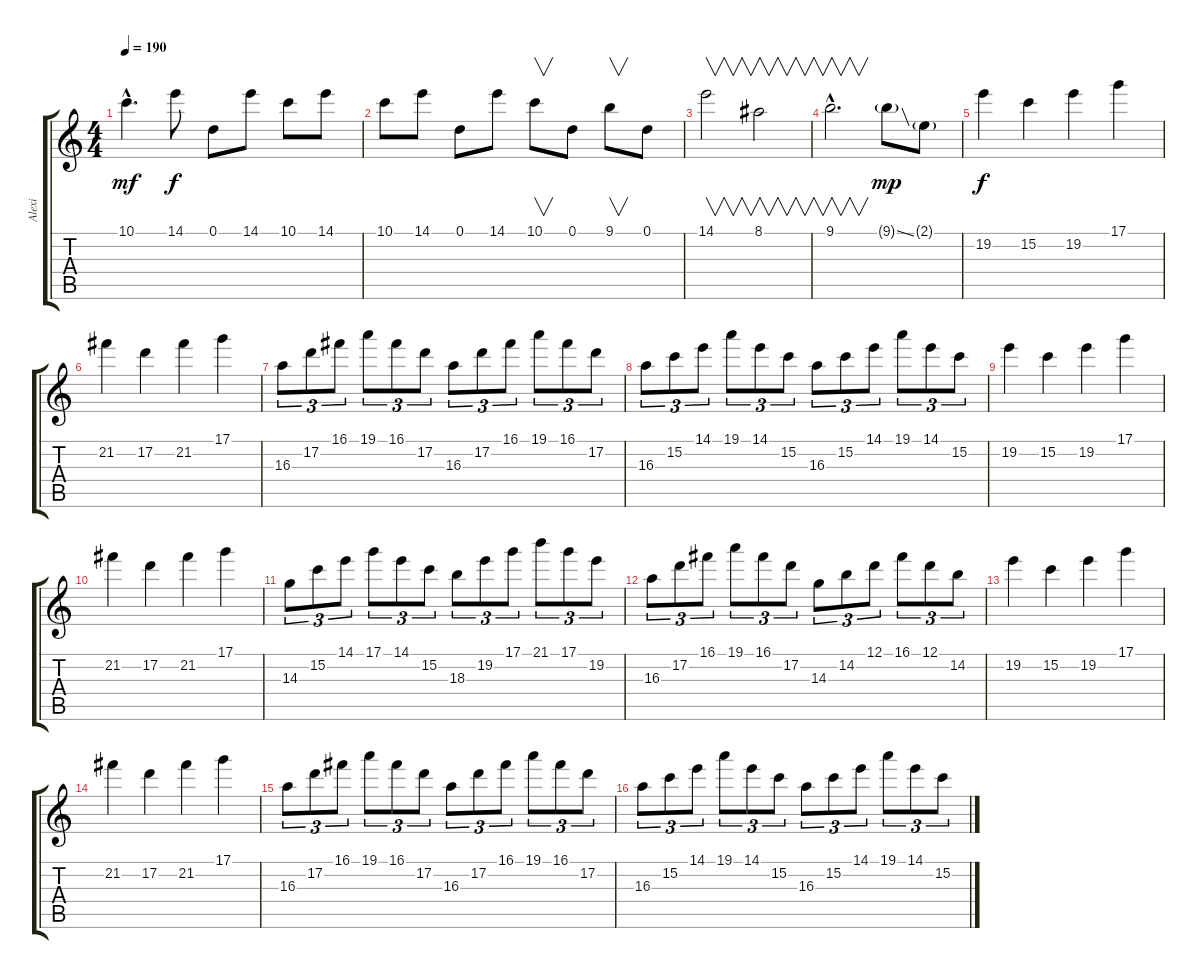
\track ("Alexi" "Alexi") {instrument distortionguitar}
\staff {score tabs}
\tuning (D4 A3 F3 C3 G2 D2) {hide}
\ts (4 4)
\tempo 190
\clef g2
\ks c
10.1{hac}.4{d dy mf} 14.1.8{dy f} 0.1.8 14.1.8 10.1.8 14.1.8 |
10.1.8 14.1.8 0.1.8 14.1.8 10.1.8{v} 0.1.8 9.1.8{v} 0.1.8 |
14.1.2{v} 8.1.2{v} |
9.1{hac}.2{v d} 9.1{ss g}.8{dy mp} 2.1{g}.8 |
19.2.4{dy f} 15.2.4 19.2.4 17.1.4 |
21.2.4 17.2.4 21.2.4 17.1.4 |
16.3.8{tu (3 2)} 17.2.8{tu (3 2)} 16.1.8{tu (3 2)} 19.1.8{tu (3 2)} 16.1.8{tu (3 2)} 17.2.8{tu (3 2)} 16.3.8{tu (3 2)} 17.2.8{tu (3 2)} 16.1.8{tu (3 2)} 19.1.8{tu (3 2)} 16.1.8{tu (3 2)} 17.2.8{tu (3 2)} |
16.3.8{tu (3 2)} 15.2.8{tu (3 2)} 14.1.8{tu (3 2)} 19.1.8{tu (3 2)} 14.1.8{tu (3 2)} 15.2.8{tu (3 2)} 16.3.8{tu (3 2)} 15.2.8{tu (3 2)} 14.1.8{tu (3 2)} 19.1.8{tu (3 2)} 14.1.8{tu (3 2)} 15.2.8{tu (3 2)} |
19.2.4 15.2.4 19.2.4 17.1.4 |
21.2.4 17.2.4 21.2.4 17.1.4 |
14.3.8{tu (3 2)} 15.2.8{tu (3 2)} 14.1.8{tu (3 2)} 17.1.8{tu (3 2)} 14.1.8{tu (3 2)} 15.2.8{tu (3 2)} 18.3.8{tu (3 2)} 19.2.8{tu (3 2)} 17.1.8{tu (3 2)} 21.1.8{tu (3 2)} 17.1.8{tu (3 2)} 19.2.8{tu (3 2)} |
16.3.8{tu (3 2)} 17.2.8{tu (3 2)} 16.1.8{tu (3 2)} 19.1.8{tu (3 2)} 16.1.8{tu (3 2)} 17.2.8{tu (3 2)} 14.3.8{tu (3 2)} 14.2.8{tu (3 2)} 12.1.8{tu (3 2)} 16.1.8{tu (3 2)} 12.1.8{tu (3 2)} 14.2.8{tu (3 2)} |
19.2.4 15.2.4 19.2.4 17.1.4 |
21.2.4 17.2.4 21.2.4 17.1.4 |
16.3.8{tu (3 2)} 17.2.8{tu (3 2)} 16.1.8{tu (3 2)} 19.1.8{tu (3 2)} 16.1.8{tu (3 2)} 17.2.8{tu (3 2)} 16.3.8{tu (3 2)} 17.2.8{tu (3 2)} 16.1.8{tu (3 2)} 19.1.8{tu (3 2)} 16.1.8{tu (3 2)} 17.2.8{tu (3 2)} |
16.3.8{tu (3 2)} 15.2.8{tu (3 2)} 14.1.8{tu (3 2)} 19.1.8{tu (3 2)} 14.1.8{tu (3 2)} 15.2.8{tu (3 2)} 16.3.8{tu (3 2)} 15.2.8{tu (3 2)} 14.1.8{tu (3 2)} 19.1.8{tu (3 2)} 14.1.8{tu (3 2)} 15.2.8{tu (3 2)}
